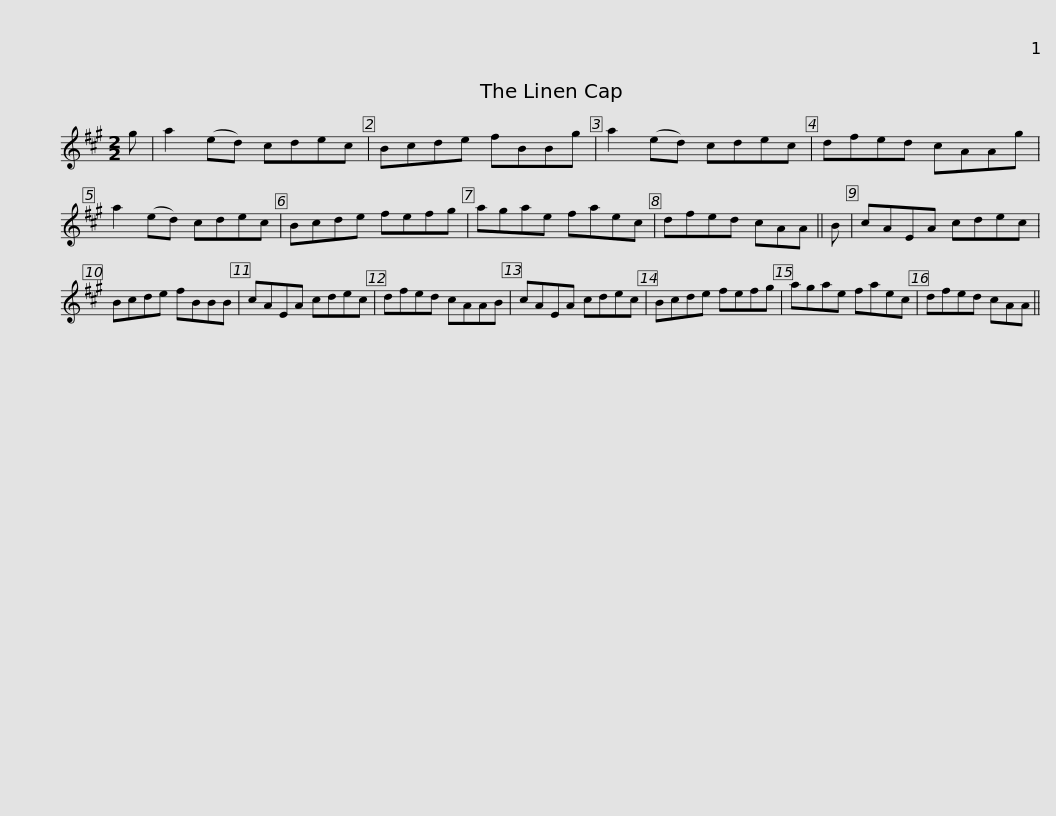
X:1
L:1/8
M:2/2
I:linebreak $
K:A
V:1 treble
V:1
 g | a2 (ed) cdec | Bcde fBBg | a2 (ed) cdec | dfed cAAg | %5
 a2 (ed) cdec |$ Bcde fefg | agae faec | dfed cAA || B | %10
 cAEA cdec | Bcde fBBB |$ cAEA cdec | dfed cAAB | cAEA cdec | %15
 Bcde fefg | agae faec |$ dfed cAA || %18
